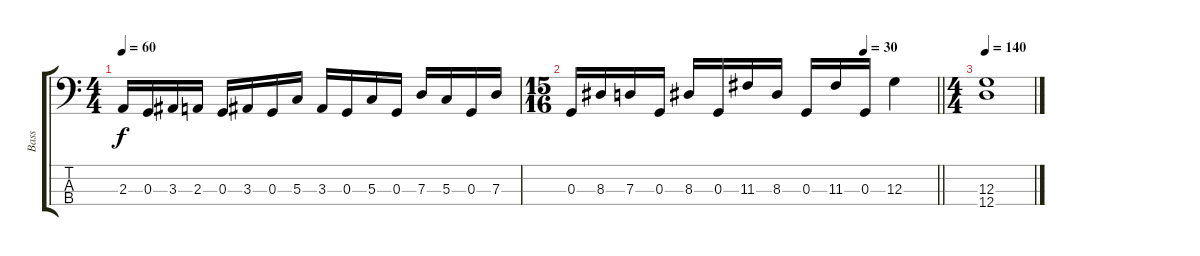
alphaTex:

\track ("Bass" "Bass") {instrument electricbassfinger}
\staff {score tabs}
\tuning (F2 C2 G1 D1) {hide}
\ts (4 4)
\tempo 60
\clef f4
\ks c
2.3.16{dy f} 0.3.16 3.3.16 2.3.16 0.3.16 3.3.16 0.3.16 5.3.16 3.3.16 0.3.16 5.3.16 0.3.16 7.3.16 5.3.16 0.3.16 7.3.16 |
\ts (15 16)
\tempo (30 0.8)
\barLineRight lightlight
0.3.16 8.3.16 7.3.16 0.3.16 8.3.16 0.3.16 11.3.16 8.3.16 0.3.16 11.3.16 0.3.16 12.3.4 |
\ts (4 4)
\tempo 140
(12.3 12.4).1
